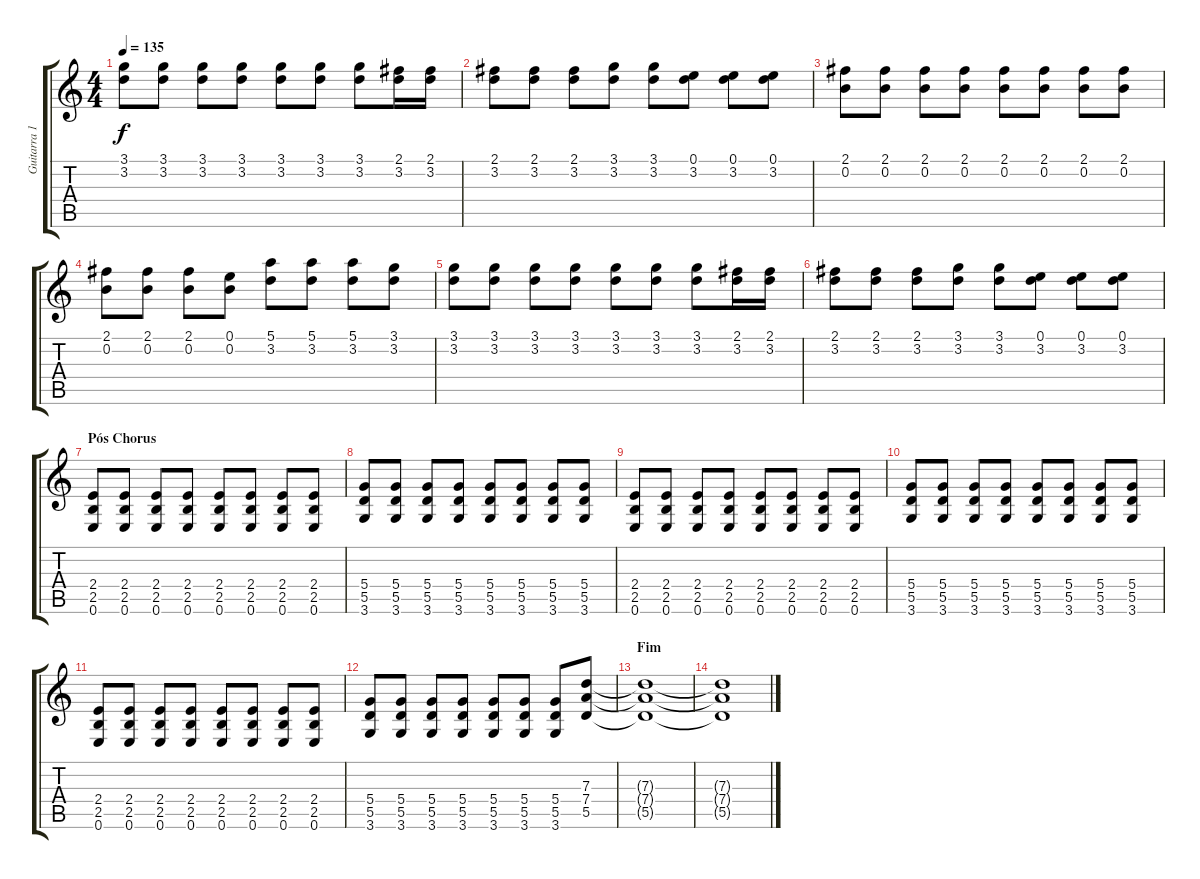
\track ("Guitarra 1 - Mathias" "Guitarra 1") {instrument distortionguitar}
\staff {score tabs}
\tuning (E4 B3 G3 D3 A2 E2) {hide}
\ts (4 4)
\tempo 135
\clef g2
\ks c
(3.1 3.2).8{dy f} (3.1 3.2).8 (3.1 3.2).8 (3.1 3.2).8 (3.1 3.2).8 (3.1 3.2).8 (3.1 3.2).8 (2.1 3.2).16 (2.1 3.2).16 |
(2.1 3.2).8 (2.1 3.2).8 (2.1 3.2).8 (3.1 3.2).8 (3.1 3.2).8 (0.1 3.2).8 (0.1 3.2).8 (0.1 3.2).8 |
(2.1 0.2).8 (2.1 0.2).8 (2.1 0.2).8 (2.1 0.2).8 (2.1 0.2).8 (2.1 0.2).8 (2.1 0.2).8 (2.1 0.2).8 |
(2.1 0.2).8 (2.1 0.2).8 (2.1 0.2).8 (0.1 0.2).8 (5.1 3.2).8 (5.1 3.2).8 (5.1 3.2).8 (3.1 3.2).8 |
(3.1 3.2).8 (3.1 3.2).8 (3.1 3.2).8 (3.1 3.2).8 (3.1 3.2).8 (3.1 3.2).8 (3.1 3.2).8 (2.1 3.2).16 (2.1 3.2).16 |
(2.1 3.2).8 (2.1 3.2).8 (2.1 3.2).8 (3.1 3.2).8 (3.1 3.2).8 (0.1 3.2).8 (0.1 3.2).8 (0.1 3.2).8 |
\section ("" "Pós Chorus")
(2.4 2.5 0.6).8 (2.4 2.5 0.6).8 (2.4 2.5 0.6).8 (2.4 2.5 0.6).8 (2.4 2.5 0.6).8 (2.4 2.5 0.6).8 (2.4 2.5 0.6).8 (2.4 2.5 0.6).8 |
(5.4 5.5 3.6).8 (5.4 5.5 3.6).8 (5.4 5.5 3.6).8 (5.4 5.5 3.6).8 (5.4 5.5 3.6).8 (5.4 5.5 3.6).8 (5.4 5.5 3.6).8 (5.4 5.5 3.6).8 |
(2.4 2.5 0.6).8 (2.4 2.5 0.6).8 (2.4 2.5 0.6).8 (2.4 2.5 0.6).8 (2.4 2.5 0.6).8 (2.4 2.5 0.6).8 (2.4 2.5 0.6).8 (2.4 2.5 0.6).8 |
(5.4 5.5 3.6).8 (5.4 5.5 3.6).8 (5.4 5.5 3.6).8 (5.4 5.5 3.6).8 (5.4 5.5 3.6).8 (5.4 5.5 3.6).8 (5.4 5.5 3.6).8 (5.4 5.5 3.6).8 |
(2.4 2.5 0.6).8 (2.4 2.5 0.6).8 (2.4 2.5 0.6).8 (2.4 2.5 0.6).8 (2.4 2.5 0.6).8 (2.4 2.5 0.6).8 (2.4 2.5 0.6).8 (2.4 2.5 0.6).8 |
(5.4 5.5 3.6).8 (5.4 5.5 3.6).8 (5.4 5.5 3.6).8 (5.4 5.5 3.6).8 (5.4 5.5 3.6).8 (5.4 5.5 3.6).8 (5.4 5.5 3.6).8 (7.3 7.4 5.5).8 |
\section ("" "Fim")
(7.3{t} 7.4{t} 5.5{t}).1 |
(7.3{t} 7.4{t} 5.5{t}).1
